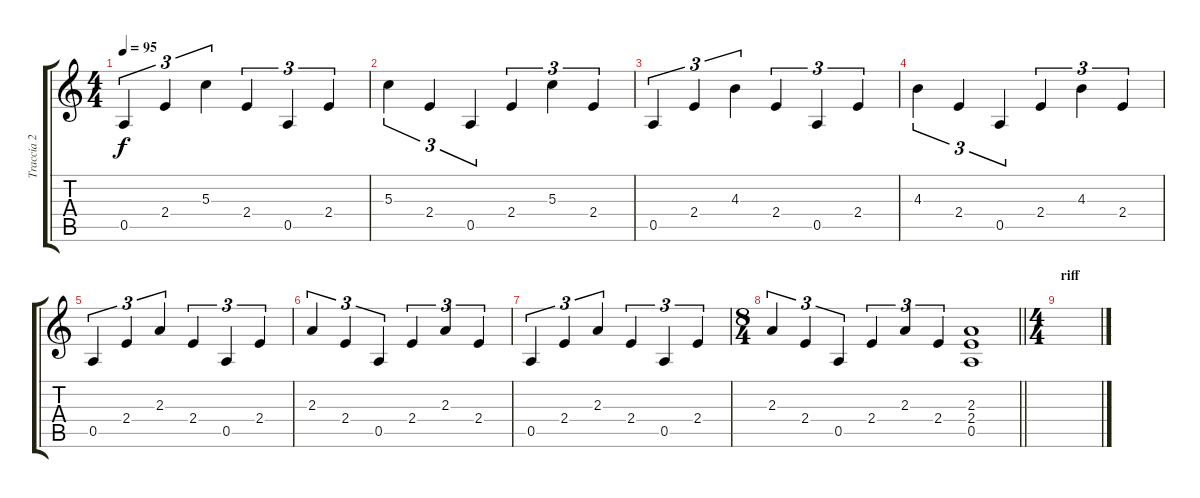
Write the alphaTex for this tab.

\track ("Traccia 2" "Traccia 2") {instrument electricguitarclean}
\staff {score tabs}
\tuning (E4 B3 G3 D3 A2 E2) {hide}
\ts (4 4)
\tempo 95
\clef g2
\ks c
0.5.4{tu (3 2) dy f} 2.4.4{tu (3 2)} 5.3.4{tu (3 2)} 2.4.4{tu (3 2)} 0.5.4{tu (3 2)} 2.4.4{tu (3 2)} |
5.3.4{tu (3 2)} 2.4.4{tu (3 2)} 0.5.4{tu (3 2)} 2.4.4{tu (3 2)} 5.3.4{tu (3 2)} 2.4.4{tu (3 2)} |
0.5.4{tu (3 2)} 2.4.4{tu (3 2)} 4.3.4{tu (3 2)} 2.4.4{tu (3 2)} 0.5.4{tu (3 2)} 2.4.4{tu (3 2)} |
4.3.4{tu (3 2)} 2.4.4{tu (3 2)} 0.5.4{tu (3 2)} 2.4.4{tu (3 2)} 4.3.4{tu (3 2)} 2.4.4{tu (3 2)} |
0.5.4{tu (3 2)} 2.4.4{tu (3 2)} 2.3.4{tu (3 2)} 2.4.4{tu (3 2)} 0.5.4{tu (3 2)} 2.4.4{tu (3 2)} |
2.3.4{tu (3 2)} 2.4.4{tu (3 2)} 0.5.4{tu (3 2)} 2.4.4{tu (3 2)} 2.3.4{tu (3 2)} 2.4.4{tu (3 2)} |
0.5.4{tu (3 2)} 2.4.4{tu (3 2)} 2.3.4{tu (3 2)} 2.4.4{tu (3 2)} 0.5.4{tu (3 2)} 2.4.4{tu (3 2)} |
\ts (8 4)
\barLineRight lightlight
2.3.4{tu (3 2)} 2.4.4{tu (3 2)} 0.5.4{tu (3 2)} 2.4.4{tu (3 2)} 2.3.4{tu (3 2)} 2.4.4{tu (3 2)} (2.3 2.4 0.5).1 |
\ts (4 4)
\section ("" "riff")
